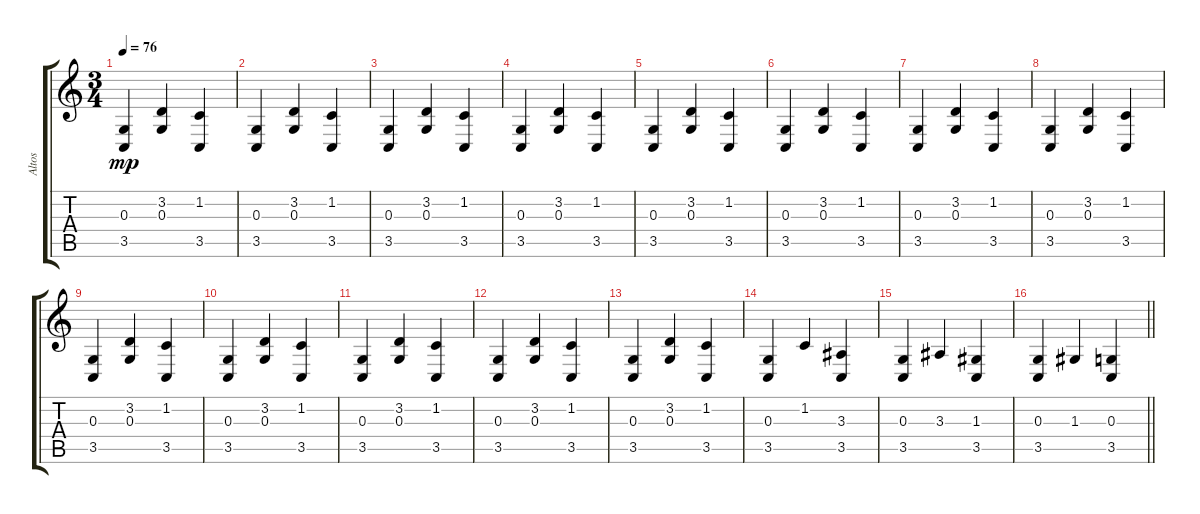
\track ("Altos" "Altos") {instrument pizzicatostrings}
\staff {score tabs}
\tuning (E4 B3 G3 D3 A2 E2) {hide}
\ts (3 4)
\tempo 76
\clef g2
\ks c
(0.3 3.5).4{dy mp} (3.2 0.3).4 (1.2 3.5).4 |
(0.3 3.5).4 (3.2 0.3).4 (1.2 3.5).4 |
(0.3 3.5).4 (3.2 0.3).4 (1.2 3.5).4 |
(0.3 3.5).4 (3.2 0.3).4 (1.2 3.5).4 |
(0.3 3.5).4 (3.2 0.3).4 (1.2 3.5).4 |
(0.3 3.5).4 (3.2 0.3).4 (1.2 3.5).4 |
(0.3 3.5).4 (3.2 0.3).4 (1.2 3.5).4 |
(0.3 3.5).4 (3.2 0.3).4 (1.2 3.5).4 |
(0.3 3.5).4 (3.2 0.3).4 (1.2 3.5).4 |
(0.3 3.5).4 (3.2 0.3).4 (1.2 3.5).4 |
(0.3 3.5).4 (3.2 0.3).4 (1.2 3.5).4 |
(0.3 3.5).4 (3.2 0.3).4 (1.2 3.5).4 |
(0.3 3.5).4 (3.2 0.3).4 (1.2 3.5).4 |
(0.3 3.5).4 1.2.4 (3.3 3.5).4 |
(0.3 3.5).4 3.3.4 (1.3 3.5).4 |
\barLineRight lightlight
(0.3 3.5).4 1.3.4 (0.3 3.5).4
